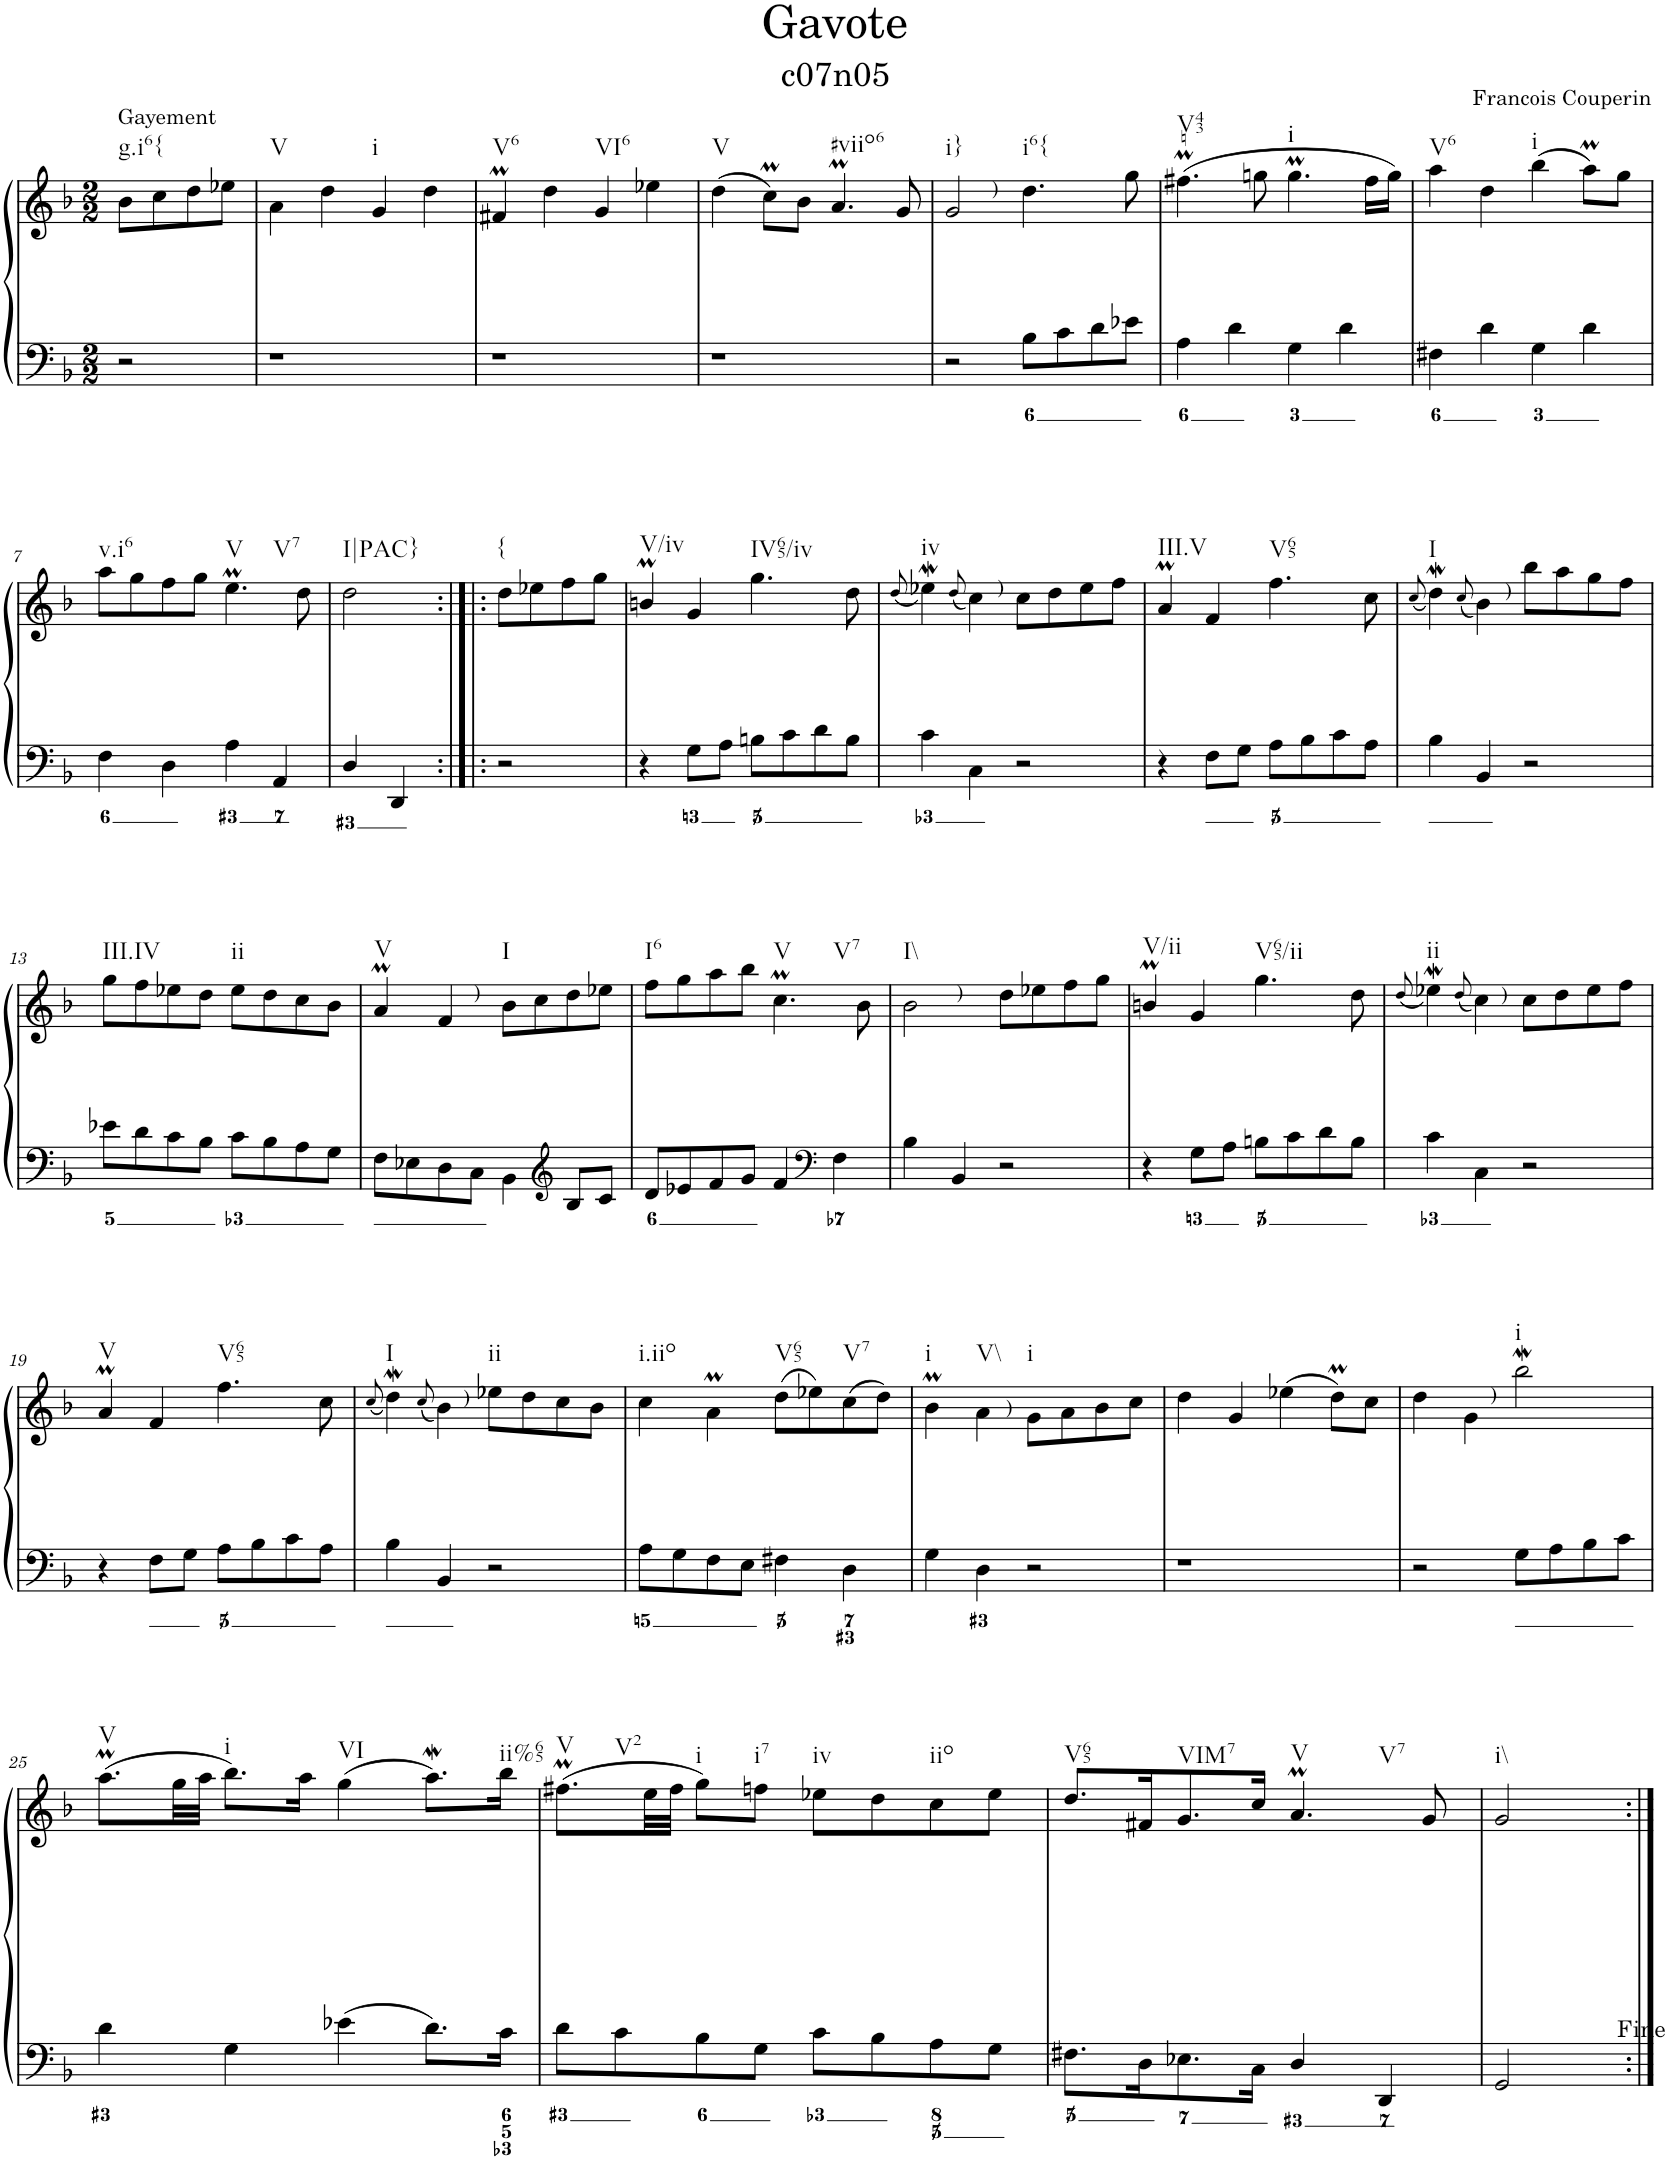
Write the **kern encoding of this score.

**kern	**kern
*part1	*part1
*staff2	*staff1
*I"Piano	*
*I'Pno.	*
*clefF4	*clefG2
*k[b-]	*k[b-]
*M2/2	*M2/2
=	=
!	!LO:TX:a:t=Gayement
!	!LO:TX:b:t=g.i6{
2r	8b-\L
.	8cc\
.	8dd\
.	8ee-X\J
=1	=1
!	!LO:TX:b:t=V
1r	4a\
.	4dd\
!	!LO:TX:b:t=i
.	4g/
.	4dd\
=2	=2
!	!LO:TX:b:t=V6
1r	4f#Xm/
.	4dd\
!	!LO:TX:b:t=VI6
.	4g/
.	4ee-X\
=3	=3
!	!LO:TX:b:t=V
1r	(4dd\
.	8ccM\L)
.	8b-\J
!	!LO:TX:b:t=#viio6
.	4.am/
.	8g/
=4	=4
!	!LO:TX:a:t=)
!	!LO:TX:b:t=i}
2r	2g/
!	!LO:TX:b:t=i6{
8B-\L	4.dd\
8c\	.
8d\	.
8e-X\J	8gg\
=5	=5
!	!LO:TX:b:t=V43
4A\	(4.ff#Xm\
4d\	.
.	8ggn\
!	!LO:TX:b:t=i
4G\	4.ggM\
4d\	.
.	16ff#\LL
.	16gg\JJ)
=6	=6
!	!LO:TX:b:t=V6
4F#X\	4aa\
4d\	4dd\
!	!LO:TX:b:t=i
4G\	(4bb-\
4d\	8aam\L)
.	8gg\J
!!LO:LB:g=z
=7	=7
!	!LO:TX:b:t=v.i6
4F\	8aa\L
.	8gg\
4D\	8ff\
.	8gg\J
!	!LO:TX:b:t=V
!	!LO:TX:b:t=V7
4A\	4.eem\
4AA/	.
.	8dd\
=8	=8
!	!LO:TX:b:t=I|PAC}
4D/	2dd\
4DD/	.
=8X1:|!|:	=8X1:|!|:
!	!LO:TX:b:t={
2r	8dd\L
.	8ee-X\
.	8ff\
.	8gg\J
=9	=9
!	!LO:TX:b:t=V/iv
4r	4bnm/
8G\L	4g/
8A\J	.
!	!LO:TX:b:t=IV65/iv
8Bn\L	4.gg\
8c\	.
8d\	.
8B\J	8dd\
=10	=10
.	(8qdd/
!	!LO:TX:b:t=iv
4c\	4ee-Xw\)
.	(8qdd/
!	!LO:TX:a:t=)
4C\	4cc\)
2r	8cc\L
.	8dd\
.	8ee-\
.	8ff\J
=11	=11
!	!LO:TX:b:t=III.V
4r	4am/
8F\L	4f/
8G\J	.
!	!LO:TX:b:t=V65
8A\L	4.ff\
8B-\	.
8c\	.
8A\J	8cc\
=12	=12
.	(8qcc/
!	!LO:TX:b:t=I
4B-\	4ddW\)
.	(8qcc/
!	!LO:TX:a:t=)
4BB-/	4b-\)
2r	8bb-\L
.	8aa\
.	8gg\
.	8ff\J
!!LO:LB:g=z
=13	=13
!	!LO:TX:b:t=III.IV
8e-X\L	8gg\L
8d\	8ff\
8c\	8ee-X\
8B-\J	8dd\J
!	!LO:TX:b:t=ii
8c\L	8ee-\L
8B-\	8dd\
8A\	8cc\
8G\J	8b-\J
=14	=14
!	!LO:TX:b:t=V
8F\L	4am/
8E-X\	.
!	!LO:TX:a:t=)
8D\	4f/
8C\J	.
!	!LO:TX:b:t=I
4BB-\	8b-\L
.	8cc\
*clefG2	*
8B-/L	8dd\
8c/J	8ee-X\J
=15	=15
!	!LO:TX:b:t=I6
8d/L	8ff\L
8e-X/	8gg\
8f/	8aa\
8g/J	8bb-\J
!	!LO:TX:b:t=V
!	!LO:TX:b:t=V7
4f/	4.ccM\
*clefF4	*
4F\	.
.	8b-\
=16	=16
!	!LO:TX:a:t=)
!	!LO:TX:b:t=I\\
4B-\	2b-\
4BB-/	.
2r	8dd\L
.	8ee-X\
.	8ff\
.	8gg\J
=17	=17
!	!LO:TX:b:t=V/ii
4r	4bnm/
8G\L	4g/
8A\J	.
!	!LO:TX:b:t=V65/ii
8Bn\L	4.gg\
8c\	.
8d\	.
8B\J	8dd\
=18	=18
.	(8qdd/
!	!LO:TX:b:t=ii
4c\	4ee-Xw\)
.	(8qdd/
!	!LO:TX:a:t=)
4C\	4cc\)
2r	8cc\L
.	8dd\
.	8ee-\
.	8ff\J
!!LO:LB:g=z
=19	=19
!	!LO:TX:b:t=V
4r	4am/
8F\L	4f/
8G\J	.
!	!LO:TX:b:t=V65
8A\L	4.ff\
8B-\	.
8c\	.
8A\J	8cc\
=20	=20
.	(8qcc/
!	!LO:TX:b:t=I
4B-\	4ddW\)
.	(8qcc/
!	!LO:TX:a:t=)
4BB-/	4b-\)
!	!LO:TX:b:t=ii
2r	8ee-X\L
.	8dd\
.	8cc\
.	8b-\J
=21	=21
!	!LO:TX:b:t=i.iio
8A\L	4cc\
8G\	.
8F\	4am\
8E\J	.
!	!LO:TX:b:t=V65
4F#X\	(8dd\L
.	8ee-X\)
!	!LO:TX:b:t=V7
4D\	(8cc\
.	8dd\J)
=22	=22
!	!LO:TX:b:t=i
4G\	4b-M\
!	!LO:TX:a:t=)
!	!LO:TX:b:t=V\\
4D\	4a\
!	!LO:TX:b:t=i
2r	8g\L
.	8a\
.	8b-\
.	8cc\J
=23	=23
1r	4dd\
.	4g/
.	(4ee-X\
.	8ddM\L)
.	8cc\J
=24	=24
2r	4dd\
!	!LO:TX:a:t=)
.	4g\
!	!LO:TX:b:t=i
8G\L	2bb-w\
8A\	.
8B-\	.
8c\J	.
!!LO:LB:g=z
=25	=25
!	!LO:TX:b:t=V
4d\	(8.aam\L
.	32gg\LL
.	32aa\JJJ
!	!LO:TX:b:t=i
4G\	8.bb-\L)
.	16aa\Jk
!	!LO:TX:b:t=VI
4e-X\	(4gg\
8.d\L	8.aaW\L)
!	!LO:TX:b:t=ii%65
16c\Jk	16bb-\Jk
=26	=26
!	!LO:TX:b:t=V
!	!LO:TX:b:t=V2
8d\L	(8.ff#Xm\L
8c\	.
.	32ee\LL
.	32ff#\JJJ
!	!LO:TX:b:t=i
8B-\	8gg\L)
!	!LO:TX:b:t=i7
8G\J	8ffn\J
!	!LO:TX:b:t=iv
8c\L	8ee-X\L
8B-\	8dd\
!	!LO:TX:b:t=iio
8A\	8cc\
8G\J	8ee-\J
=27	=27
!	!LO:TX:b:t=V65
8.F#X\L	8.dd/L
16D\K	16f#X/K
!	!LO:TX:b:t=VIM7
8.E-X\	8.g/
16C\Jk	16cc/Jk
!	!LO:TX:b:t=V
!	!LO:TX:b:t=V7
4D/	4.am/
4DD/	.
.	8g/
=28	=28
!	!LO:TX:b:t=i\\
2GG/	2g/
=:|!	=:|!
*-	*-
